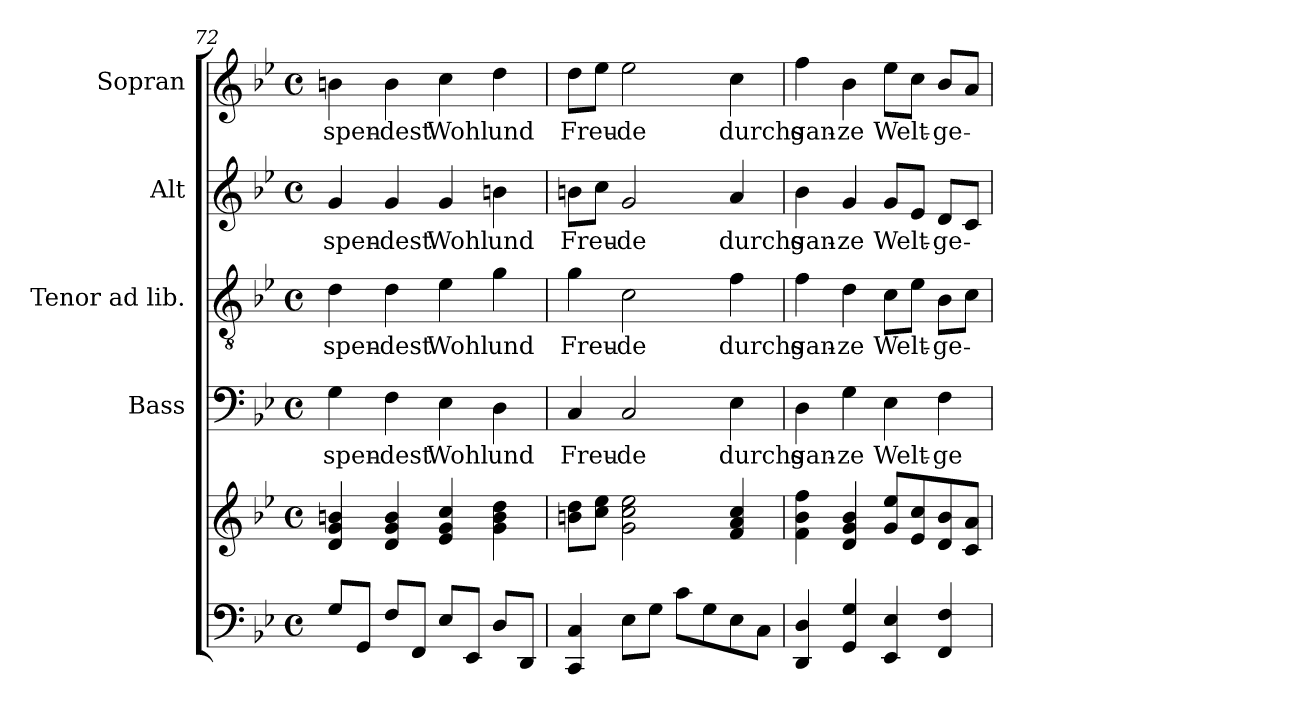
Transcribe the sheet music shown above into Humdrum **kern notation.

**kern	**kern	**kern	**text	**kern	**text	**kern	**text	**kern	**text
*part5	*part5	*part4	*part4	*part3	*part3	*part2	*part2	*part1	*part1
*staff6	*staff5	*staff4	*staff4	*staff3	*staff3	*staff2	*staff2	*staff1	*staff1
*	*	*I"Bass	*	*I"Tenor ad lib.	*	*I"Alt	*	*I"Sopran	*
*	*	*I'B.	*	*I'T.	*	*I'A.	*	*I'S.	*
!!LO:LB:g=z
*clefF4	*clefG2	*clefF4	*	*clefGv2	*	*clefG2	*	*clefG2	*
*k[b-e-]	*k[b-e-]	*k[b-e-]	*	*k[b-e-]	*	*k[b-e-]	*	*k[b-e-]	*
*B-:	*B-:	*B-:	*	*B-:	*	*B-:	*	*B-:	*
*M4/4	*M4/4	*M4/4	*	*M4/4	*	*M4/4	*	*M4/4	*
*met(c)	*met(c)	*met(c)	*	*met(c)	*	*met(c)	*	*met(c)	*
=72	=72	=72	=72	=72	=72	=72	=72	=72	=72
!	!	!	!LO:LY:b	!	!LO:LY:b	!	!LO:LY:b	!	!LO:LY:b
8G/L	4d/ 4g/ 4bn/	4G\	spen-	4d\	spen-	4g/	spen-	4bn\	spen-
8GG/J	.	.	.	.	.	.	.	.	.
!	!	!	!LO:LY:b	!	!LO:LY:b	!	!LO:LY:b	!	!LO:LY:b
8F/L	4d/ 4g/ 4b/	4F\	-dest	4d\	-dest	4g/	-dest	4b\	-dest
8FF/J	.	.	.	.	.	.	.	.	.
!	!	!	!LO:LY:b	!	!LO:LY:b	!	!LO:LY:b	!	!LO:LY:b
8E-/L	4e-/ 4g/ 4cc/	4E-\	Wohl	4e-\	Wohl	4g/	Wohl	4cc\	Wohl
8EE-/J	.	.	.	.	.	.	.	.	.
!	!	!	!LO:LY:b	!	!LO:LY:b	!	!LO:LY:b	!	!LO:LY:b
8D/L	4g\ 4b\ 4dd\	4D\	und	4g\	und	4bn\	und	4dd\	und
8DD/J	.	.	.	.	.	.	.	.	.
=73	=73	=73	=73	=73	=73	=73	=73	=73	=73
!	!	!	!LO:LY:b	!	!LO:LY:b	!	!LO:LY:b	!	!LO:LY:b
4CC/ 4C/	8bn\ 8dd\L	4C/	Freu-	4g\	Freu-	8bn\L	Freu-	8dd\L	Freu-
.	8cc\ 8ee-\J	.	.	.	.	8cc\J	.	8ee-\J	.
!	!	!	!LO:LY:b	!	!LO:LY:b	!	!LO:LY:b	!	!LO:LY:b
8E-\L	2g\ 2cc\ 2ee-\	2C/	-de	2c\	-de	2g/	-de	2ee-\	-de
8G\J	.	.	.	.	.	.	.	.	.
8c\L	.	.	.	.	.	.	.	.	.
8G\	.	.	.	.	.	.	.	.	.
!	!	!	!LO:LY:b	!	!LO:LY:b	!	!LO:LY:b	!	!LO:LY:b
8E-\	4f/ 4a/ 4cc/	4E-\	durchs	4f\	durchs	4a/	durchs	4cc\	durchs
8C\J	.	.	.	.	.	.	.	.	.
=74	=74	=74	=74	=74	=74	=74	=74	=74	=74
!	!	!	!LO:LY:b	!	!LO:LY:b	!	!LO:LY:b	!	!LO:LY:b
4DD/ 4D/	4f\ 4b-\ 4ff\	4D\	gan-	4f\	gan-	4b-\	gan-	4ff\	gan-
!	!	!	!LO:LY:b	!	!LO:LY:b	!	!LO:LY:b	!	!LO:LY:b
4GG/ 4G/	4d/ 4g/ 4b-/	4G\	-ze	4d\	-ze	4g/	-ze	4b-\	-ze
!	!	!	!LO:LY:b	!	!LO:LY:b	!	!LO:LY:b	!	!LO:LY:b
4EE-/ 4E-/	8g/ 8ee-/L	4E-\	Welt-	8c\L	Welt-	8g/L	Welt-	8ee-\L	Welt-
.	8e-/ 8cc/	.	.	8e-\J	.	8e-/J	.	8cc\J	.
!	!	!	!LO:LY:b	!	!LO:LY:b	!	!LO:LY:b	!	!LO:LY:b
4FF/ 4F/	8d/ 8b-/	4F\	-ge-	8B-\L	-ge-	8d/L	-ge-	8b-/L	-ge-
.	8c/ 8a/J	.	.	8c\J	.	8c/J	.	8a/J	.
=	=	=	=	=	=	=	=	=	=
*-	*-	*-	*-	*-	*-	*-	*-	*-	*-
